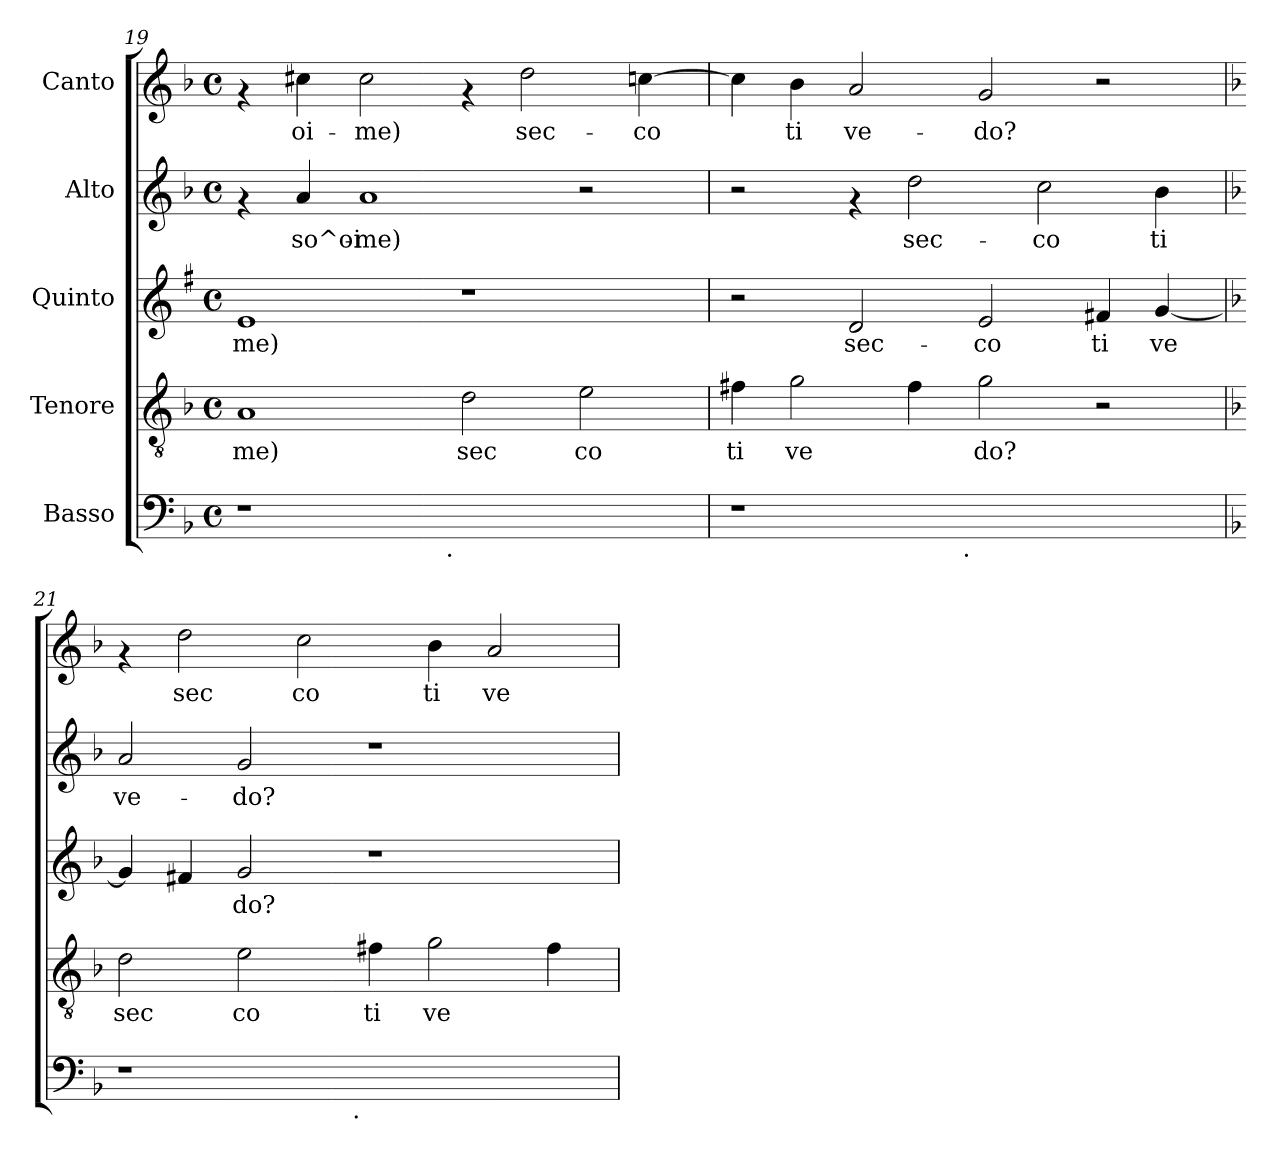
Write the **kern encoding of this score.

**kern	**kern	**text	**kern	**text	**kern	**text	**kern	**text
*part5	*part4	*part4	*part3	*part3	*part2	*part2	*part1	*part1
*staff5	*staff4	*staff4	*staff3	*staff3	*staff2	*staff2	*staff1	*staff1
*I"Basso	*I"Tenore	*	*I"Quinto	*	*I"Alto	*	*I"Canto	*
*clefF4	*clefGv2	*	*clefG2	*	*clefG2	*	*clefG2	*
*k[b-]	*k[b-]	*	*k[f#]	*	*k[b-]	*	*k[b-]	*
*F:	*F:	*	*G:	*	*F:	*	*F:	*
*M4/4	*M4/4	*	*M4/4	*	*M4/4	*	*M4/4	*
*met(c)	*met(c)	*	*met(c)	*	*met(c)	*	*met(c)	*
=19	=19	=19	=19	=19	=19	=19	=19	=19
!	!	!LO:LY:b:cj	!	!LO:LY:b:cj	!	!	!	!
*^	*	*	*	*	*	*	*	*
1r	2ryy	1A	me)	1e	-me)	4rf	.	4rf	.
!	!	!	!	!	!	!	!LO:LY:b:cj	!	!LO:LY:b:cj
.	.	.	.	.	.	4a/	-so^oi-	4cc#X\	oi-
!	!	!	!	!	!	!	!LO:LY:b:cj	!	!LO:LY:b:cj
.	4...ryy	.	.	.	.	1a	-me)	2cc#\	-me)
!	!LO:TX:b:t=.	!	!	!	!	!	!	!	!
.	1ryy	.	.	.	.	.	.	.	.
!	!	!	!LO:LY:b:cj	!	!	!	!	!	!
1ryy	.	2d\	sec	1r	.	.	.	4rf	.
!	!	!	!	!	!	!	!	!	!LO:LY:b:cj
.	.	.	.	.	.	.	.	2dd\	sec-
!	!	!	!LO:LY:b:cj	!	!	!	!	!	!
.	.	2e\	co	.	.	2r	.	.	.
!	!	!	!	!	!	!	!	!	!LO:LY:b:cj
.	.	.	.	.	.	.	.	[>4cc\	-co
.	32ryy	.	.	.	.	.	.	.	.
=20	=20	=20	=20	=20	=20	=20	=20	=20	=20
!	!	!	!LO:LY:b:cj	!	!	!	!	!	!LO:LY:b:cj
1r	2ryy	4f#X\	ti	2r	.	2r	.	4cc\]	.
!	!	!	!LO:LY:b:cj	!	!	!	!	!	!LO:LY:b:cj
.	.	2g\	ve	.	.	.	.	4b-\	ti
!	!	!	!	!	!LO:LY:b:cj	!	!	!	!LO:LY:b:cj
.	4...ryy	.	.	2d/	sec-	4rf	.	2a/	ve-
!	!	!	!LO:LY:b:cj	!	!	!	!LO:LY:b:cj	!	!
.	.	4f#\	.	.	.	2dd\	sec-	.	.
!	!LO:TX:b:t=.	!	!	!	!	!	!	!	!
.	1ryy	.	.	.	.	.	.	.	.
!	!	!	!LO:LY:b:cj	!	!LO:LY:b:cj	!	!	!	!LO:LY:b:cj
1ryy	.	2g\	do?	2e/	-co	.	.	2g/	-do?
!	!	!	!	!	!	!	!LO:LY:b:cj	!	!
.	.	.	.	.	.	2cc\	-co	.	.
!	!	!	!	!	!LO:LY:b:cj	!	!	!	!
.	.	2r	.	4f#X/	ti	.	.	2r	.
!	!	!	!	!	!LO:LY:b:cj	!	!LO:LY:b:cj	!	!
.	.	.	.	[<4g/	ve-	4b-\	ti	.	.
.	32ryy	.	.	.	.	.	.	.	.
!!LO:LB:g=z
=21	=21	=21	=21	=21	=21	=21	=21	=21	=21
*	*	*	*	*k[b-]	*	*	*	*	*
*	*	*	*	*F:	*	*	*	*	*
!	!	!	!LO:LY:b:cj	!	!LO:LY:b:cj	!	!LO:LY:b:cj	!	!
1r	2ryy	2d\	sec	4g/]	--	2a/	ve-	4rf	.
!	!	!	!	!	!LO:LY:b:cj	!	!	!	!LO:LY:b:cj
.	.	.	.	4f#/	--	.	.	2dd\	sec
!	!	!	!LO:LY:b:cj	!	!LO:LY:b:cj	!	!LO:LY:b:cj	!	!
.	4...ryy	2e\	co	2g/	-do?	2g/	-do?	.	.
!	!	!	!	!	!	!	!	!	!LO:LY:b:cj
.	.	.	.	.	.	.	.	2cc\	co
!	!LO:TX:b:t=.	!	!	!	!	!	!	!	!
.	1ryy	.	.	.	.	.	.	.	.
!	!	!	!LO:LY:b:cj	!	!	!	!	!	!
1ryy	.	4f#X\	ti	1r	.	1r	.	.	.
!	!	!	!LO:LY:b:cj	!	!	!	!	!	!LO:LY:b:cj
.	.	2g\	ve	.	.	.	.	4b-\	ti
!	!	!	!	!	!	!	!	!	!LO:LY:b:cj
.	.	.	.	.	.	.	.	2a/	ve
!	!	!	!LO:LY:b:cj	!	!	!	!	!	!
.	.	4f#\	.	.	.	.	.	.	.
.	32ryy	.	.	.	.	.	.	.	.
*v	*v	*	*	*	*	*	*	*	*
=	=	=	=	=	=	=	=	=
*-	*-	*-	*-	*-	*-	*-	*-	*-
